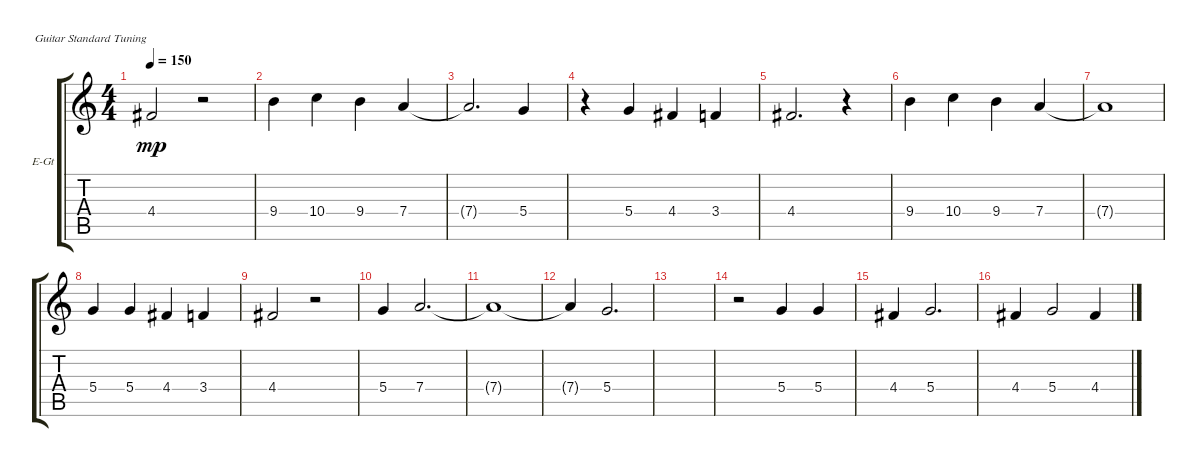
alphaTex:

\defaultSystemsLayout 4
\bracketExtendMode groupsimilarinstruments
\firstSystemTrackNameOrientation horizontal
\otherSystemsTrackNameOrientation horizontal
\track ("В. Бутусов (Вокал)" "E-Gt") {instrument electricguitarclean}
\staff {score tabs}
\tuning (E4 B3 G3 D3 A2 E2)
\ts (4 4)
\tempo 150
\clef g2
\ks c
4.4.2{dy mp} r.2 |
9.4.4 10.4.4 9.4.4 7.4.4 |
7.4{t}.2{d} 5.4.4 |
r.4 5.4.4 4.4.4 3.4.4 |
4.4.2{d} r.4 |
9.4.4 10.4.4 9.4.4 7.4.4 |
7.4{t}.1 |
5.4.4 5.4.4 4.4.4 3.4.4 |
4.4.2 r.2 |
5.4.4 7.4.2{d} |
7.4{t}.1 |
7.4{t}.4 5.4.2{d} |
|
r.2 5.4.4 5.4.4 |
4.4.4 5.4.2{d} |
4.4.4 5.4.2 4.4.4
